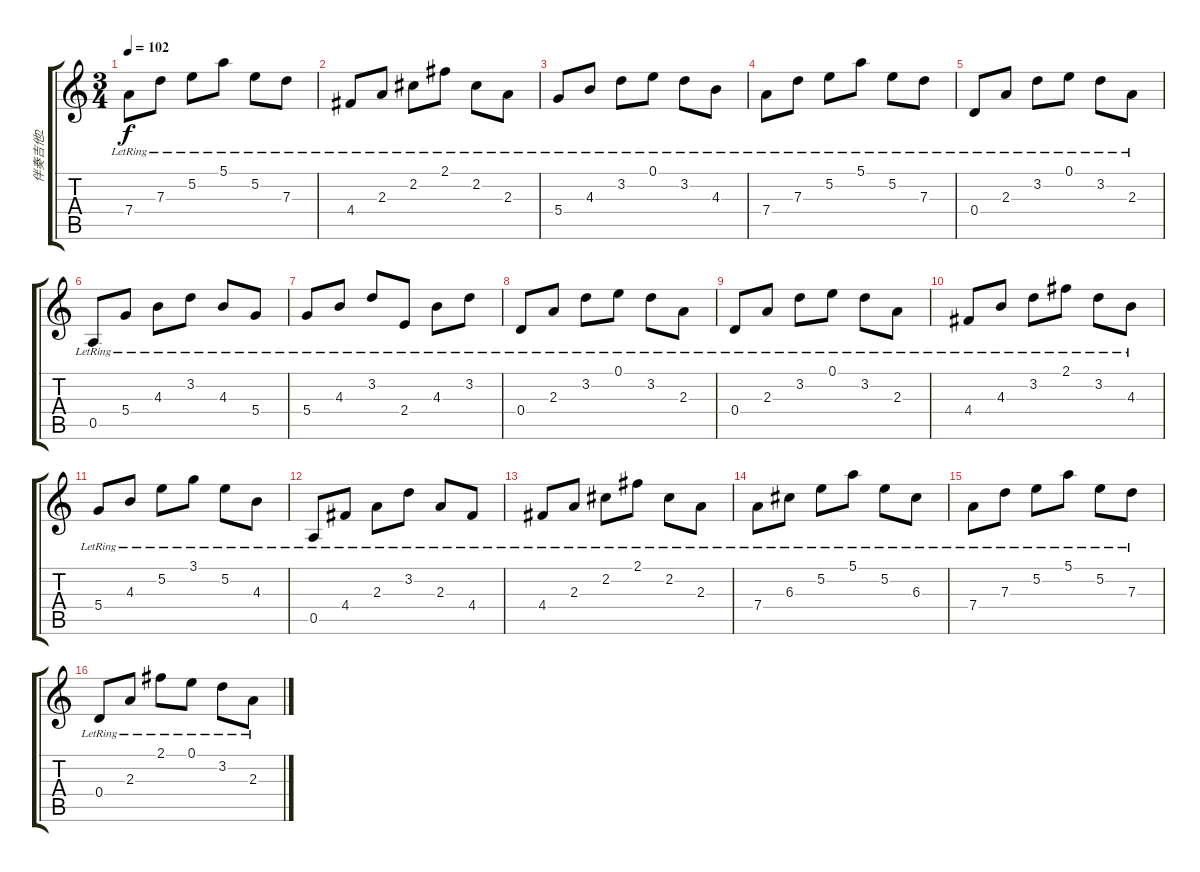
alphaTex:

\track ("伴奏吉他2" "伴奏吉他2") {instrument acousticguitarnylon}
\staff {score tabs}
\tuning (E4 B3 G3 D3 A2 E2) {hide}
\ts (3 4)
\tempo 102
\clef g2
\ks c
7.4{lr}.8{dy f} 7.3{lr}.8 5.2{lr}.8 5.1{lr}.8 5.2{lr}.8 7.3{lr}.8 |
4.4{lr}.8 2.3{lr}.8 2.2{lr}.8 2.1{lr}.8 2.2{lr}.8 2.3{lr}.8 |
5.4{lr}.8 4.3{lr}.8 3.2{lr}.8 0.1{lr}.8 3.2{lr}.8 4.3{lr}.8 |
7.4{lr}.8 7.3{lr}.8 5.2{lr}.8 5.1{lr}.8 5.2{lr}.8 7.3{lr}.8 |
0.4{lr}.8 2.3{lr}.8 3.2{lr}.8 0.1{lr}.8 3.2{lr}.8 2.3{lr}.8 |
0.5{lr}.8 5.4{lr}.8 4.3{lr}.8 3.2{lr}.8 4.3{lr}.8 5.4{lr}.8 |
5.4{lr}.8 4.3{lr}.8 3.2{lr}.8 2.4{lr}.8 4.3{lr}.8 3.2{lr}.8 |
0.4{lr}.8 2.3{lr}.8 3.2{lr}.8 0.1{lr}.8 3.2{lr}.8 2.3{lr}.8 |
0.4{lr}.8 2.3{lr}.8 3.2{lr}.8 0.1{lr}.8 3.2{lr}.8 2.3{lr}.8 |
4.4{lr}.8 4.3{lr}.8 3.2{lr}.8 2.1{lr}.8 3.2{lr}.8 4.3{lr}.8 |
5.4{lr}.8 4.3{lr}.8 5.2{lr}.8 3.1{lr}.8 5.2{lr}.8 4.3{lr}.8 |
0.5{lr}.8 4.4{lr}.8 2.3{lr}.8 3.2{lr}.8 2.3{lr}.8 4.4{lr}.8 |
4.4{lr}.8 2.3{lr}.8 2.2{lr}.8 2.1{lr}.8 2.2{lr}.8 2.3{lr}.8 |
7.4{lr}.8 6.3{lr}.8 5.2{lr}.8 5.1{lr}.8 5.2{lr}.8 6.3{lr}.8 |
7.4{lr}.8 7.3{lr}.8 5.2{lr}.8 5.1{lr}.8 5.2{lr}.8 7.3{lr}.8 |
0.4{lr}.8 2.3{lr}.8 2.1{lr}.8 0.1{lr}.8 3.2{lr}.8 2.3{lr}.8
